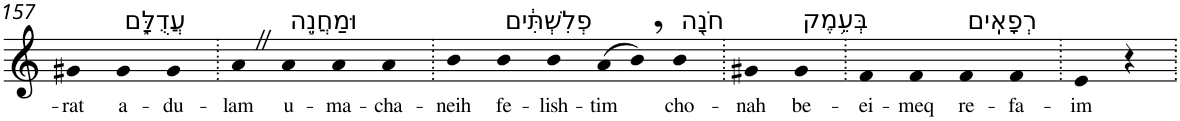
**kern	**text
*part1	*part1
*staff1	*staff1
*I"Piano	*
*I'Pno	*
!!LO:PB:g=z
*clefG2	*
*k[]	*
=157	=157
!	!LO:LY:b
4g#X	-rat
!LO:TX:a:t=עֲדֻלָּ֑ם	!
!	!LO:LY:b
4g#	a-
!	!LO:LY:b
4g#	-du-
=158.	=158.
!	!LO:LY:b
4aZ	-lam
!LO:TX:a:t=וּמַחֲנֵ֣ה	!
!	!LO:LY:b
4a	u-
!	!LO:LY:b
4a	-ma-
!	!LO:LY:b
4a	-cha-
=159.	=159.
!	!LO:LY:b
4b	-neih
!LO:TX:a:t=פְלִשְׁתִּ֔ים	!
!	!LO:LY:b
4b	fe-
!	!LO:LY:b
4b	-lish-
!	!LO:LY:b
(>8a	-tim
8b,)	.
!LO:TX:a:t=חֹנָ֖ה	!
!	!LO:LY:b
4b	cho-
=160.	=160.
!	!LO:LY:b
4g#X	-nah
!LO:TX:a:t=בְּעֵ֥מֶק	!
!	!LO:LY:b
4g#	be-
=161.	=161.
!	!LO:LY:b
4f	-ei-
!	!LO:LY:b
4f	-meq
!LO:TX:a:t=רְפָאִֽים	!
!	!LO:LY:b
4f	re-
!	!LO:LY:b
4f	-fa-
=162.	=162.
!	!LO:LY:b
4e	-im
4r	.
=.	=.
*-	*-
